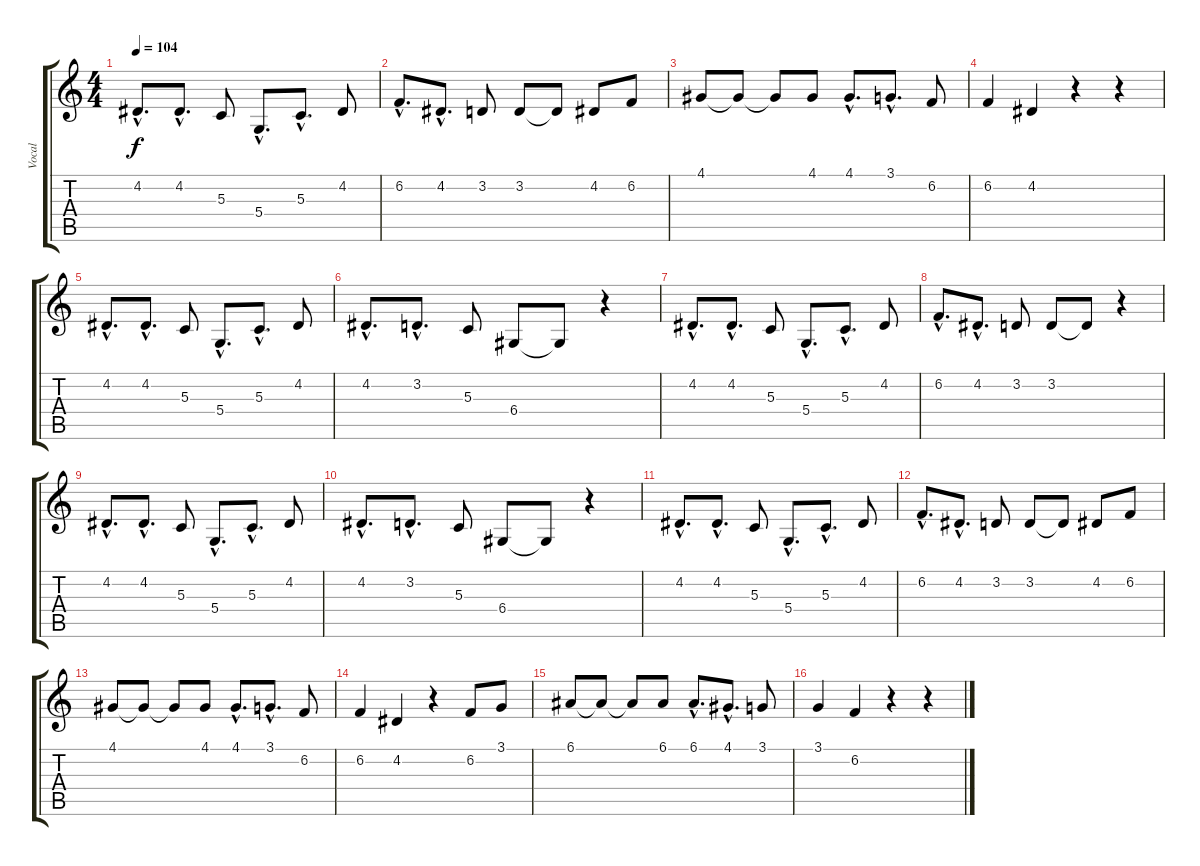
\track ("Vocal" "Vocal") {instrument lead6voice}
\staff {score tabs}
\tuning (E4 B3 G3 D3 A2 E2) {hide}
\ts (4 4)
\tempo 104
\clef g2
\ks c
4.2{hac}.8{d dy f} 4.2{hac}.8{d} 5.3.8 5.4{hac}.8{d} 5.3{hac}.8{d} 4.2.8 |
6.2{hac}.8{d} 4.2{hac}.8{d} 3.2.8 3.2.8 3.2{t}.8 4.2.8 6.2.8 |
4.1.8 4.1{t}.8 4.1{t}.8 4.1.8 4.1{hac}.8{d} 3.1{hac}.8{d} 6.2.8 |
6.2.4 4.2.4 r.4 r.4 |
4.2{hac}.8{d} 4.2{hac}.8{d} 5.3.8 5.4{hac}.8{d} 5.3{hac}.8{d} 4.2.8 |
4.2{hac}.8{d} 3.2{hac}.8{d} 5.3.8 6.4.8 6.4{t}.8 r.4 |
4.2{hac}.8{d} 4.2{hac}.8{d} 5.3.8 5.4{hac}.8{d} 5.3{hac}.8{d} 4.2.8 |
6.2{hac}.8{d} 4.2{hac}.8{d} 3.2.8 3.2.8 3.2{t}.8 r.4 |
4.2{hac}.8{d} 4.2{hac}.8{d} 5.3.8 5.4{hac}.8{d} 5.3{hac}.8{d} 4.2.8 |
4.2{hac}.8{d} 3.2{hac}.8{d} 5.3.8 6.4.8 6.4{t}.8 r.4 |
4.2{hac}.8{d} 4.2{hac}.8{d} 5.3.8 5.4{hac}.8{d} 5.3{hac}.8{d} 4.2.8 |
6.2{hac}.8{d} 4.2{hac}.8{d} 3.2.8 3.2.8 3.2{t}.8 4.2.8 6.2.8 |
4.1.8 4.1{t}.8 4.1{t}.8 4.1.8 4.1{hac}.8{d} 3.1{hac}.8{d} 6.2.8 |
6.2.4 4.2.4 r.4 6.2.8 3.1.8 |
6.1.8 6.1{t}.8 6.1{t}.8 6.1.8 6.1{hac}.8{d} 4.1{hac}.8{d} 3.1.8 |
3.1.4 6.2.4 r.4 r.4
